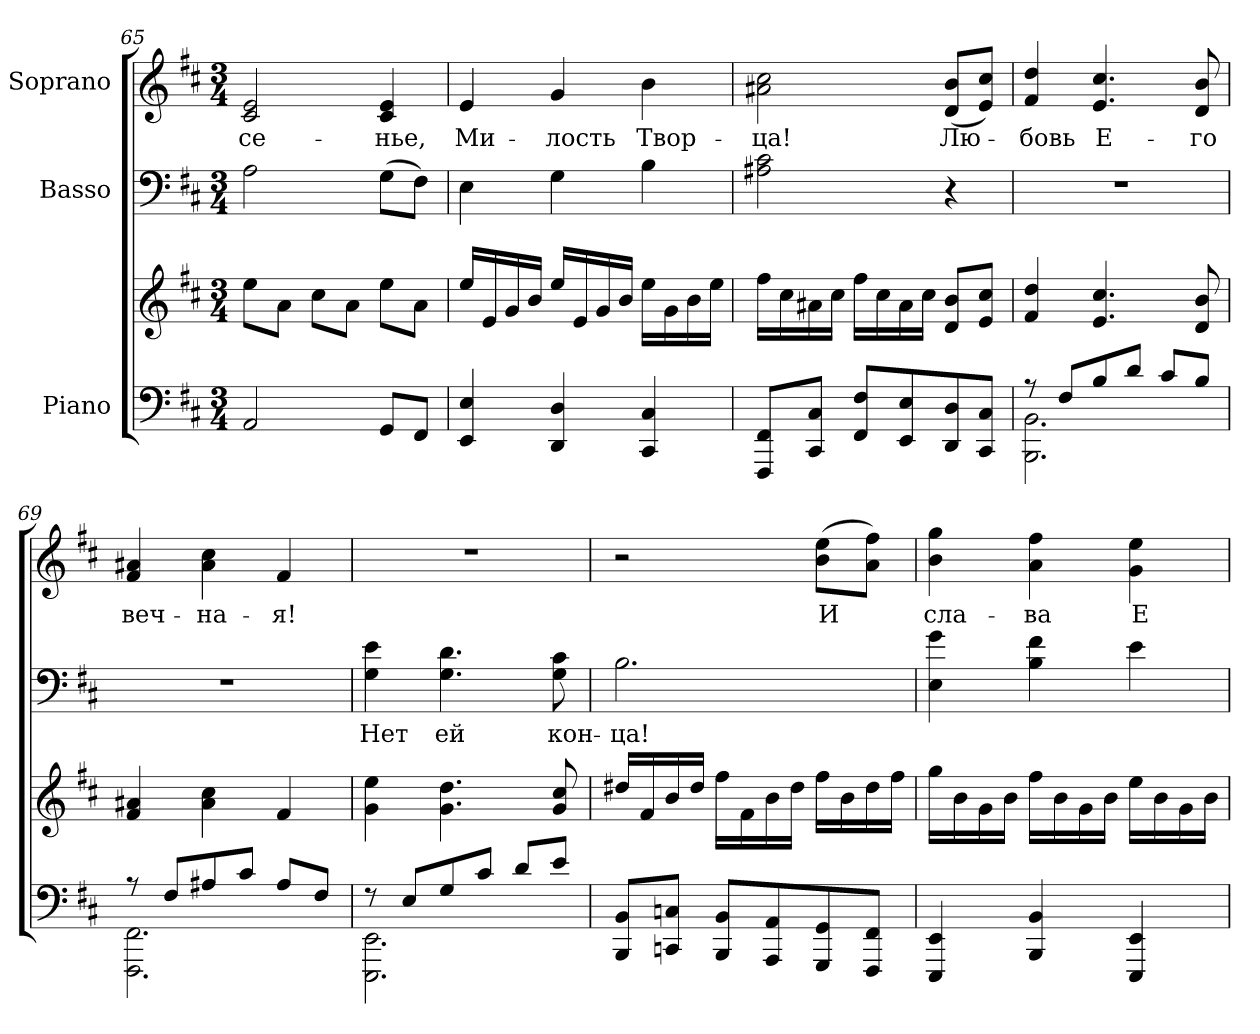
**kern	**kern	**kern	**text	**kern	**text
*part3	*part3	*part2	*part2	*part1	*part1
*staff4	*staff3	*staff2	*staff2	*staff1	*staff1
*I"Piano	*	*I"Basso	*	*I"Soprano	*
*clefF4	*clefG2	*clefF4	*	*clefG2	*
*k[f#c#]	*k[f#c#]	*k[f#c#]	*	*k[f#c#]	*
*D:	*D:	*D:	*	*D:	*
*M3/4	*M3/4	*M3/4	*	*M3/4	*
=65	=65	=65	=65	=65	=65
!	!	!	!	!	!LO:LY:b:color=#000000
2AAi/	8eei\L	2Ai\	.	2c#i/ 2ei	-се-
.	8ai\J	.	.	.	.
.	8cc#i\L	.	.	.	.
.	8ai\J	.	.	.	.
!	!	!	!	!	!LO:LY:b:color=#000000
8GGi/L	8eei\L	(8Gi\L	.	4c#i/ 4ei	-нье,
8FF#i/J	8ai\J	8F#i\J)	.	.	.
!!LO:LB:g=z
=66	=66	=66	=66	=66	=66
!	!	!	!	!	!LO:LY:b:color=#000000
4EEi/ 4Ei	16eei/LL	4Ei\	.	4ei/	Ми-
.	16ei/	.	.	.	.
.	16gi/	.	.	.	.
.	16bi/JJ	.	.	.	.
!	!	!	!	!	!LO:LY:b:color=#000000
4DDi/ 4Di	16eei/LL	4Gi\	.	4gi/	-лость
.	16ei/	.	.	.	.
.	16gi/	.	.	.	.
.	16bi/JJ	.	.	.	.
!	!	!	!	!	!LO:LY:b:color=#000000
4CC#i/ 4C#i	16eei\LL	4Bi\	.	4bi\	Твор-
.	16gi\	.	.	.	.
.	16bi\	.	.	.	.
.	16eei\JJ	.	.	.	.
=67	=67	=67	=67	=67	=67
!	!	!	!	!	!LO:LY:b:color=#000000
8FFF#i/ 8FF#iL	16ff#i\LL	2A#Xi\ 2c#i	.	2a#Xi\ 2cc#i	-ца!
.	16cc#i\	.	.	.	.
8CC#i/ 8C#iJ	16a#Xi\	.	.	.	.
.	16cc#i\JJ	.	.	.	.
8FF#i/ 8F#iL	16ff#i\LL	.	.	.	.
.	16cc#i\	.	.	.	.
8EEi/ 8Ei	16a#i\	.	.	.	.
.	16cc#i\JJ	.	.	.	.
!	!	!	!	!	!LO:LY:b:color=#000000
8DDi/ 8Di	8di/ 8biL	4r	.	(8di/ 8biL	Лю-
8CC#i/ 8C#iJ	8ei/ 8cc#iJ	.	.	8ei/ 8cc#iJ)	.
=68	=68	=68	=68	=68	=68
*^	*	*	*	*	*
!	!	!	!LO:N:vis=1	!	!	!
!	!	!	!	!	!	!LO:LY:b:color=#000000
8r	2.BBBi\ 2.BBi	4f#i/ 4ddi	2.r	.	4f#i/ 4ddi	-бовь
8F#i/L	.	.	.	.	.	.
!	!	!	!	!	!	!LO:LY:b:color=#000000
8Bi/	.	4.ei/ 4.cc#i	.	.	4.ei/ 4.cc#i	Е-
8di/J	.	.	.	.	.	.
8c#i/L	.	.	.	.	.	.
!	!	!	!	!	!	!LO:LY:b:color=#000000
8Bi/J	.	8di/ 8bi	.	.	8di/ 8bi	-го
!!LO:LB:g=z
=69	=69	=69	=69	=69	=69	=69
!	!	!	!LO:N:vis=1	!	!	!
!	!	!	!	!	!	!LO:LY:b:color=#000000
8r	2.FFF#i\ 2.FF#i	4f#i/ 4a#Xi	2.r	.	4f#i/ 4a#Xi	веч-
8F#i/L	.	.	.	.	.	.
!	!	!	!	!	!	!LO:LY:b:color=#000000
8A#Xi/	.	4a#i\ 4cc#i	.	.	4a#i\ 4cc#i	-на-
8c#i/J	.	.	.	.	.	.
!	!	!	!	!	!	!LO:LY:b:color=#000000
8A#i/L	.	4f#i/	.	.	4f#i/	-я!
8F#i/J	.	.	.	.	.	.
=70	=70	=70	=70	=70	=70	=70
!	!	!	!	!LO:LY:a:color=#000000	!LO:N:vis=1	!
8r	2.EEEi\ 2.EEi	4gi\ 4eei	4Gi\ 4ei	Нет	2.r	.
8Ei/L	.	.	.	.	.	.
!	!	!	!	!LO:LY:a:color=#000000	!	!
8Gi/	.	4.gi\ 4.ddi	4.Gi\ 4.di	ей	.	.
8c#i/J	.	.	.	.	.	.
8di/L	.	.	.	.	.	.
!	!	!	!	!LO:LY:a:color=#000000	!	!
8ei/J	.	8gi/ 8cc#i	8Gi\ 8c#i	кон-	.	.
*v	*v	*	*	*	*	*
=71	=71	=71	=71	=71	=71
!	!	!	!LO:LY:a:color=#000000	!	!
8BBBi/ 8BBiL	16dd#Xi/LL	2.Bi\	-ца!	2r	.
.	16f#i/	.	.	.	.
8CCni/ 8CniJ	16bi/	.	.	.	.
.	16dd#i/JJ	.	.	.	.
8BBBi/ 8BBiL	16ff#i\LL	.	.	.	.
.	16f#i\	.	.	.	.
8AAAi/ 8AAi	16bi\	.	.	.	.
.	16dd#i\JJ	.	.	.	.
!	!	!	!	!	!LO:LY:b:color=#000000
8GGGi/ 8GGi	16ff#i\LL	.	.	(8bi\ 8eeiL	И
.	16bi\	.	.	.	.
8FFF#i/ 8FF#iJ	16dd#i\	.	.	8ai\ 8ff#iJ)	.
.	16ff#i\JJ	.	.	.	.
!!LO:PB:g=z
=72	=72	=72	=72	=72	=72
!	!	!	!	!	!LO:LY:b:color=#000000
4EEEi/ 4EEi	16ggi\LL	4Ei\ 4gi	.	4bi\ 4ggi	сла-
.	16bi\	.	.	.	.
.	16gi\	.	.	.	.
.	16bi\JJ	.	.	.	.
!	!	!	!	!	!LO:LY:b:color=#000000
4BBBi/ 4BBi	16ff#i\LL	4Bi\ 4f#i	.	4ai\ 4ff#i	-ва
.	16bi\	.	.	.	.
.	16gi\	.	.	.	.
.	16bi\JJ	.	.	.	.
!	!	!	!	!	!LO:LY:b:color=#000000
4EEEi/ 4EEi	16eei\LL	4ei\	.	4gi\ 4eei	Е-
.	16bi\	.	.	.	.
.	16gi\	.	.	.	.
.	16bi\JJ	.	.	.	.
=	=	=	=	=	=
*-	*-	*-	*-	*-	*-
